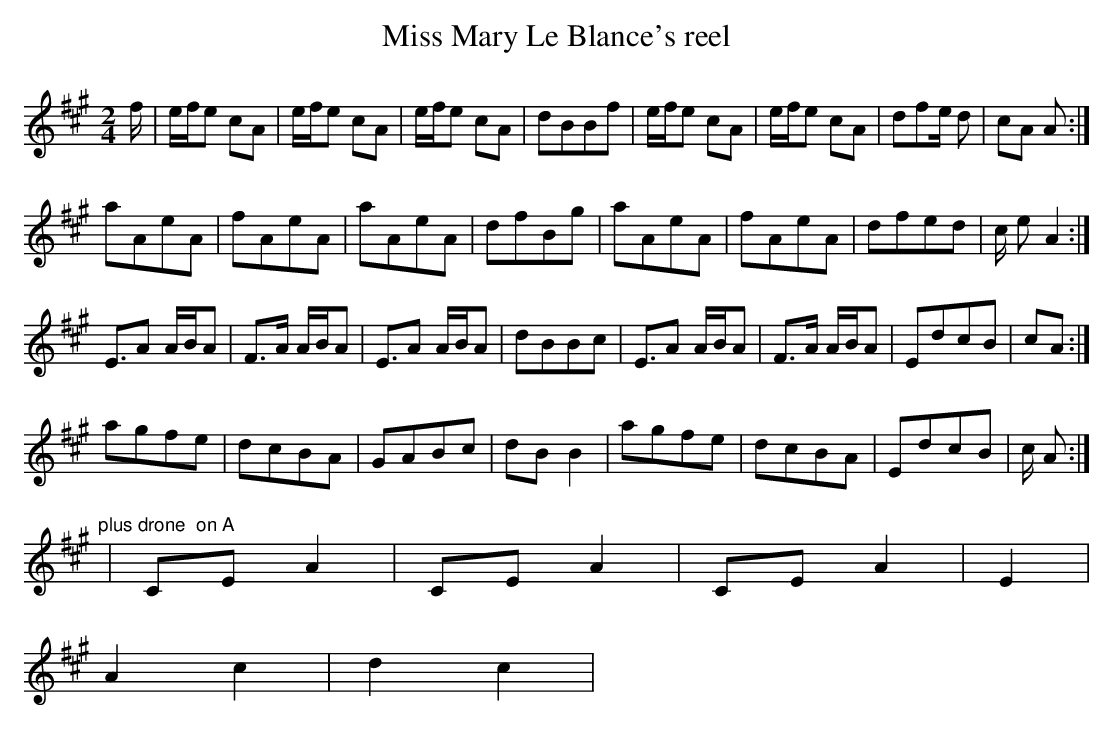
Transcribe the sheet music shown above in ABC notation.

X:1
T:Miss Mary Le Blance's reel
M:2/4
L:1/16
K:A
f| efe2 c2A2| efe2 c2A2| efe2 c2A2| d2B2B2f2| efe2 c2A2|efe2 c2A2| d2f2e
2d2| c2A2 A2:| !
a2A2e2A2| f2A2e2A2| a2A2e2A2 | d2f2B2g2| a2A2e2A2| f2A2e2A2| d2f2e2d2| c
2e2 A4 :|!
E3A2 ABA2| F3A ABA2| E3A2 ABA2| d2B2B2c2| E3A2 ABA2| F3A ABA2| E2d2c2B2|
c2A2 :|!
a2g2f2e2 | d2c2B2A2| G2A2B2c2| d2B2 B4| a2g2f2e2 | d2c2B2A2| E2d2c2B2| c
2A2 :|!
"plus drone  on A"|C2E2 A4| C2E2 A4|C2E2 A4| E4|!
A4 c4 | d4 c4|
